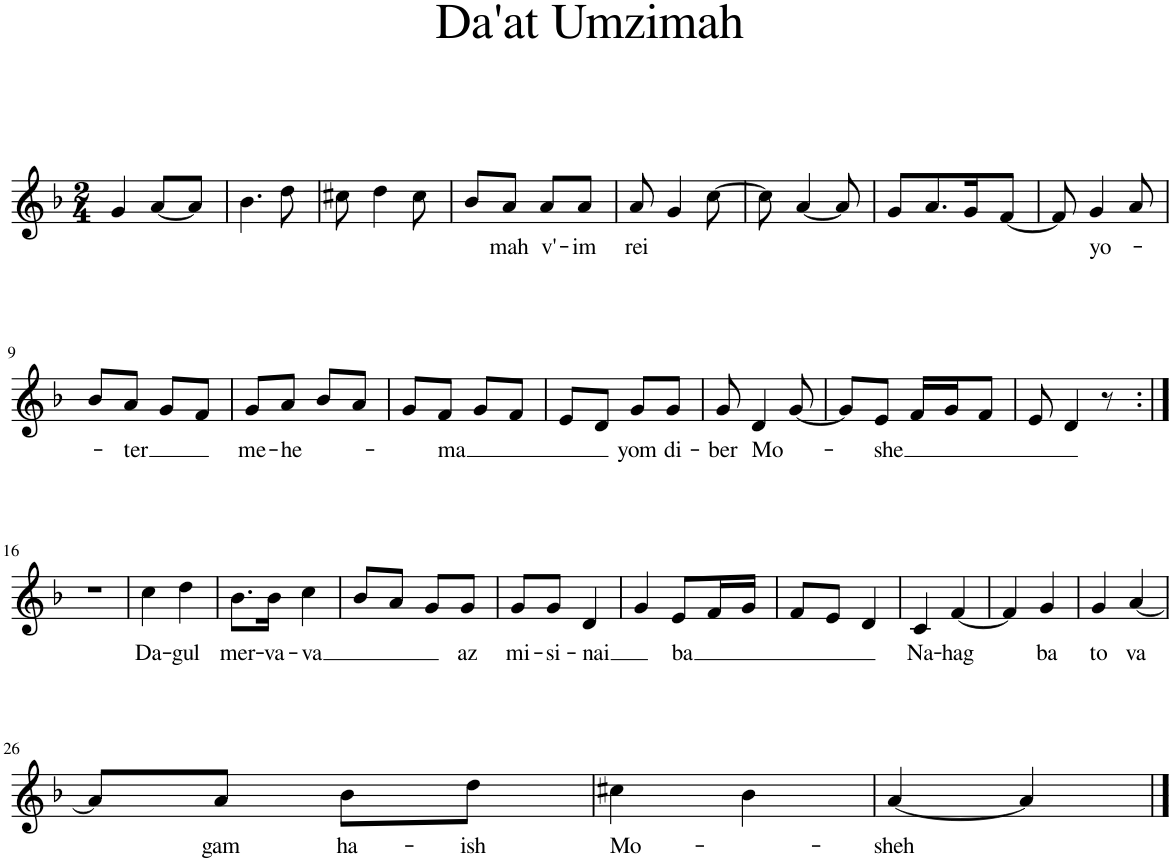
**kern	**text
*part1	*part1
*staff1	*staff1
*I"Bb Trumpet	*
*I'Bb Tpt.	*
*clefG2	*
*Trd1c2	*
*k[b-]	*
*M2/4	*
=1	=1
4g/	.
[8a/L	.
8a/J]	.
=2	=2
4.b-\	.
8dd\	.
=3	=3
8cc#X\	.
4dd\	.
8cc#\	.
=4	=4
8b-/L	.
!	!LO:LY:b
8a/J	-mah
!	!LO:LY:b
8a/L	v'-
!	!LO:LY:b
8a/J	-im
=5	=5
!	!LO:LY:b
8a/	-rei
4g/	.
[8cc\	.
=6	=6
8cc\]	.
[4a/	.
8a/]	.
=7	=7
8g/L	.
8.a/	.
16g/K	.
[8f/J	.
=8	=8
8f/]	.
!	!LO:LY:b
4g/	yo-
8a/	.
!!LO:LB:g=z
=9	=9
8b-/L	.
!	!LO:LY:b
8a/J	-ter
8g/L	.
8f/J	.
=10	=10
!	!LO:LY:b
8g/L	me-
!	!LO:LY:b
8a/J	-he-
8b-/L	.
8a/J	.
=11	=11
8g/L	.
!	!LO:LY:b
8f/J	-ma
8g/L	.
8f/J	.
=12	=12
8e/L	.
8d/J	.
!	!LO:LY:b
8g/L	yom
!	!LO:LY:b
8g/J	di-
=13	=13
!	!LO:LY:b
8g/	-ber
!	!LO:LY:b
4d/	Mo-
[8g/	.
=14	=14
8g/L]	.
!	!LO:LY:b
8e/J	-she
16f/LL	.
16g/J	.
8f/J	.
=15	=15
8e/	.
4d/	.
8r	.
!!LO:LB:g=z
=16:|!	=16:|!
2r	.
=17	=17
!	!LO:LY:b
4cc\	Da-
!	!LO:LY:b
4dd\	-gul
=18	=18
!	!LO:LY:b
8.b-\L	mer-
!	!LO:LY:b
16b-\Jk	-va-
!	!LO:LY:b
4cc\	-va
=19	=19
8b-/L	.
8a/J	.
8g/L	.
!	!LO:LY:b
8g/J	az
=20	=20
!	!LO:LY:b
8g/L	mi-
!	!LO:LY:b
8g/J	-si-
!	!LO:LY:b
4d/	-nai
=21	=21
4g/	.
!	!LO:LY:b
8e/L	ba
16f/L	.
16g/JJ	.
=22	=22
8f/L	.
8e/J	.
4d/	.
=23	=23
!	!LO:LY:b
4c/	Na-
!	!LO:LY:b
[4f/	-hag
=24	=24
4f/]	.
!	!LO:LY:b
4g/	ba
=25	=25
!	!LO:LY:b
4g/	to
!	!LO:LY:b
[4a/	va
!!LO:LB:g=z
=26	=26
8a/L]	.
!	!LO:LY:b
8a/J	gam
!	!LO:LY:b
8b-\L	ha-
!	!LO:LY:b
8dd\J	-ish
=27	=27
!	!LO:LY:b
4cc#X\	Mo-
4b-\	.
=28	=28
!	!LO:LY:b
[4a/	-sheh
4a/]	.
==	==
*-	*-
